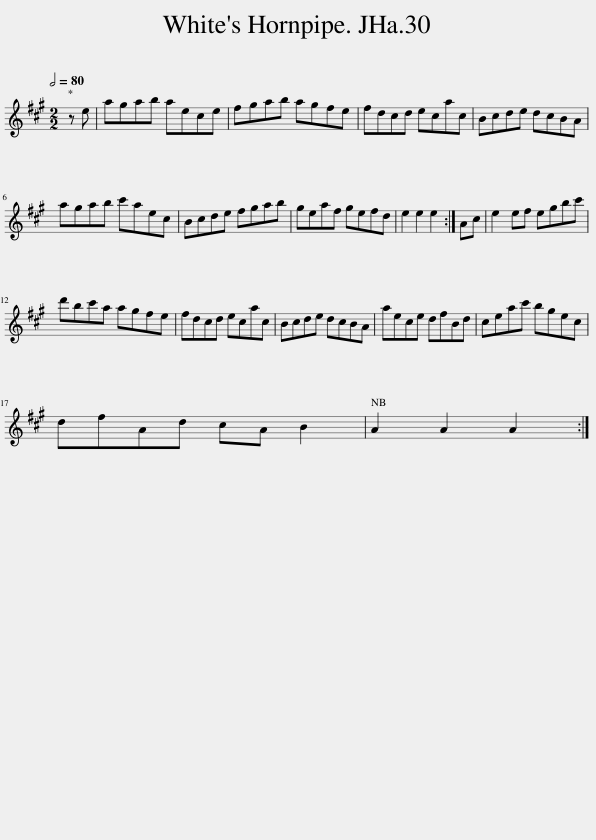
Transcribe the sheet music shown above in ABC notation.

X:1
L:1/8
Q:1/2=80
M:2/2
I:linebreak $
K:A
V:1 treble
V:1
 z e | agab aece | fgab agfe | fdcd ecac | Bcde dcBA |$ %5
 agab c'aec | Bcde fgab | geaf gefd | e2 e2 e2 :| Ac | %10
 e2 ef egbc' |$ d'bc'a agfe | fdcd ecac | Bcde dcBA | aece dfBd | %15
 ceac' bgec |$ dfAd cA B2 | A2 A2 A2 :| %18
